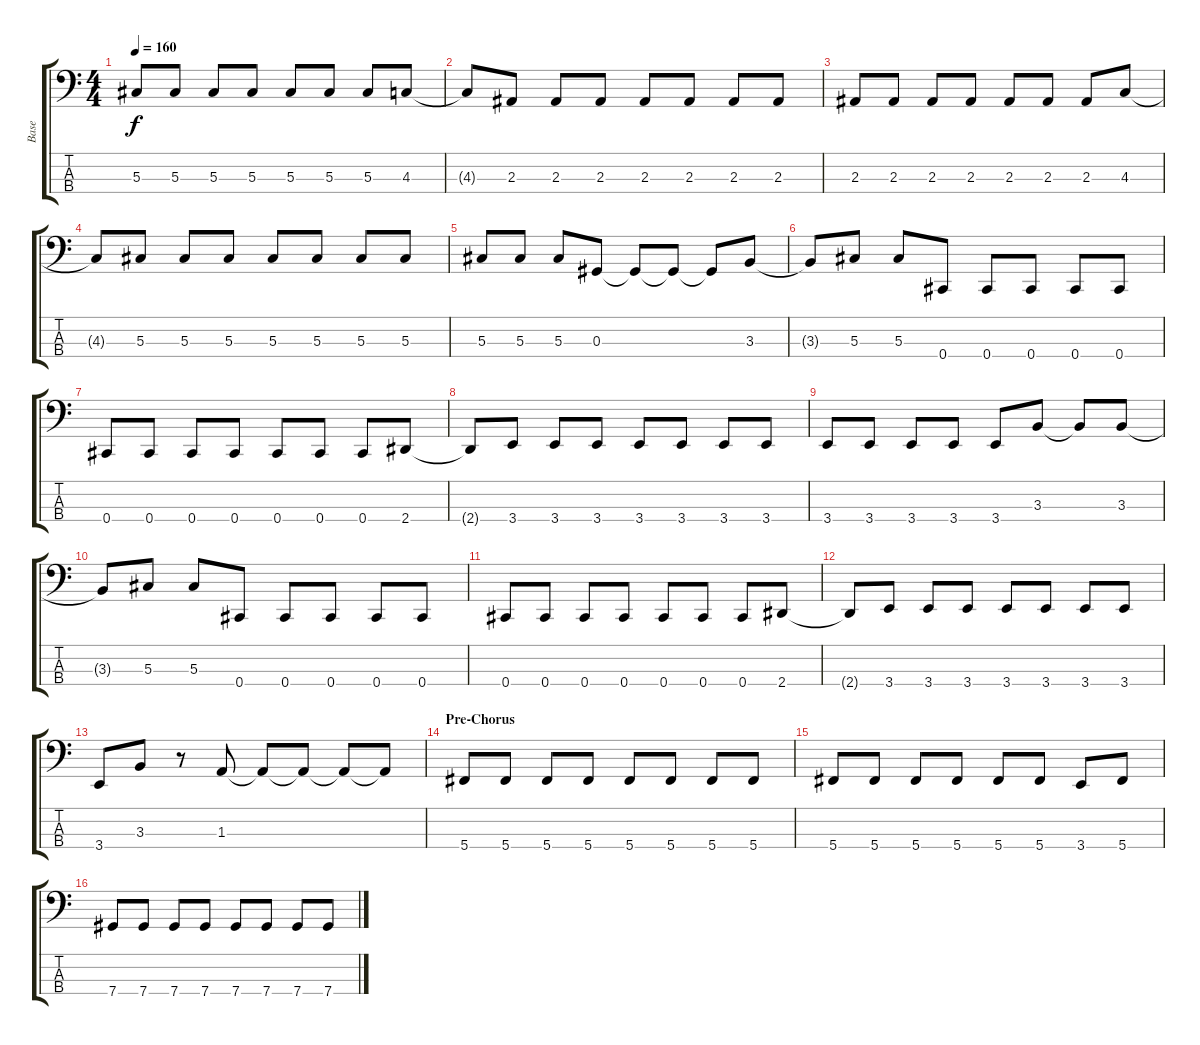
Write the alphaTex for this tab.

\track ("Base" "Base") {instrument electricbasspick}
\staff {score tabs}
\tuning (Gb2 Db2 Ab1 Db1) {hide}
\ts (4 4)
\tempo 160
\clef f4
\ks c
5.3.8{dy f} 5.3.8 5.3.8 5.3.8 5.3.8 5.3.8 5.3.8 4.3.8 |
4.3{t}.8 2.3.8 2.3.8 2.3.8 2.3.8 2.3.8 2.3.8 2.3.8 |
2.3.8 2.3.8 2.3.8 2.3.8 2.3.8 2.3.8 2.3.8 4.3.8 |
4.3{t}.8 5.3.8 5.3.8 5.3.8 5.3.8 5.3.8 5.3.8 5.3.8 |
5.3.8 5.3.8 5.3.8 0.3.8 0.3{t}.8 0.3{t}.8 0.3{t}.8 3.3.8 |
3.3{t}.8 5.3.8 5.3.8 0.4.8 0.4.8 0.4.8 0.4.8 0.4.8 |
0.4.8 0.4.8 0.4.8 0.4.8 0.4.8 0.4.8 0.4.8 2.4.8 |
2.4{t}.8 3.4.8 3.4.8 3.4.8 3.4.8 3.4.8 3.4.8 3.4.8 |
3.4.8 3.4.8 3.4.8 3.4.8 3.4.8 3.3.8 3.3{t}.8 3.3.8 |
3.3{t}.8 5.3.8 5.3.8 0.4.8 0.4.8 0.4.8 0.4.8 0.4.8 |
0.4.8 0.4.8 0.4.8 0.4.8 0.4.8 0.4.8 0.4.8 2.4.8 |
2.4{t}.8 3.4.8 3.4.8 3.4.8 3.4.8 3.4.8 3.4.8 3.4.8 |
3.4.8 3.3.8 r.8 1.3.8 1.3{t}.8 1.3{t}.8 1.3{t}.8 1.3{t}.8 |
\section ("" "Pre-Chorus")
5.4.8 5.4.8 5.4.8 5.4.8 5.4.8 5.4.8 5.4.8 5.4.8 |
5.4.8 5.4.8 5.4.8 5.4.8 5.4.8 5.4.8 3.4.8 5.4.8 |
7.4.8 7.4.8 7.4.8 7.4.8 7.4.8 7.4.8 7.4.8 7.4.8
